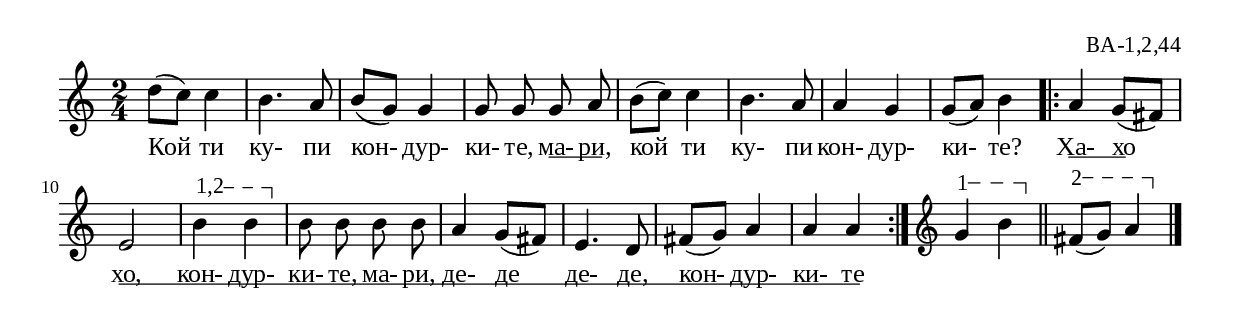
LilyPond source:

%{
BA_1_2_44
%}

\include "td-preamble.ly"

\score {
\relative c'' {
%% \tempo 4 = 152
  \time 2/4
d8( c) c4 | b4. a8 | b8( g) g4 | g8\noBeam g g8\noBeam a | b8( c) c4 | b4. a8 | a4 g | g8( a) b4  
 \bar "|:"
a4 g8( fis) | e2 | 
\par
\varAB
b'4\startTextSpan  b\stopTextSpan | 
b8\noBeam b b8\noBeam b | a4 g8( fis) | e4. d8 | fis8( g) a4 | a4 a
 \bar ":|"
\endm 
\varA
 g4\startTextSpan b\stopTextSpan \bar "||"
\varB
 fis8\startTextSpan([ g)] a4\stopTextSpan
 \bar "|."
}
\addlyrics { Кой ти ку- пи кон- дур- ки- те, 
ма- \startTextSpan ри, \stopTextSpan
кой ти ку- пи кон- дур- ки- те? 
Ха- \startTextSpan хо \stopTextSpan хо, 
\startTextSpan кон- дур- ки- те, ма- ри, де- де де- де, 
кон- дур- ки- те \stopTextSpan }
%
\layout {
  indent = #0
  line-width = 190\mm
  ragged-right=##f
\context {
      \Lyrics
      \consists "Text_spanner_engraver"
      \override TextSpanner #'direction = #DOWN
      \override TextSpanner #'style = #'line    
      \override TextSpanner #'outside-staff-priority = ##f
      \override TextSpanner #'padding = #0.2 % sets the distance of the line from the lyrics
      \override TextSpanner #'bound-details =
      #`((left . ((Y . 0)
                  (padding . 0)
                  (attach-dir . ,LEFT)))
         (left-broken . ((end-on-note . #t)))
         (right . ((Y . 0)
                   (padding . 0)
                   (attach-dir . ,RIGHT))))
    }
}
%
\midi { 
	\context {
		\Score
		tempoWholesPerMinute = #(ly:make-moment 152 4)
		}
	}
}
%
\header{
  opus = "ВА-1,2,44"
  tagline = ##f
}


